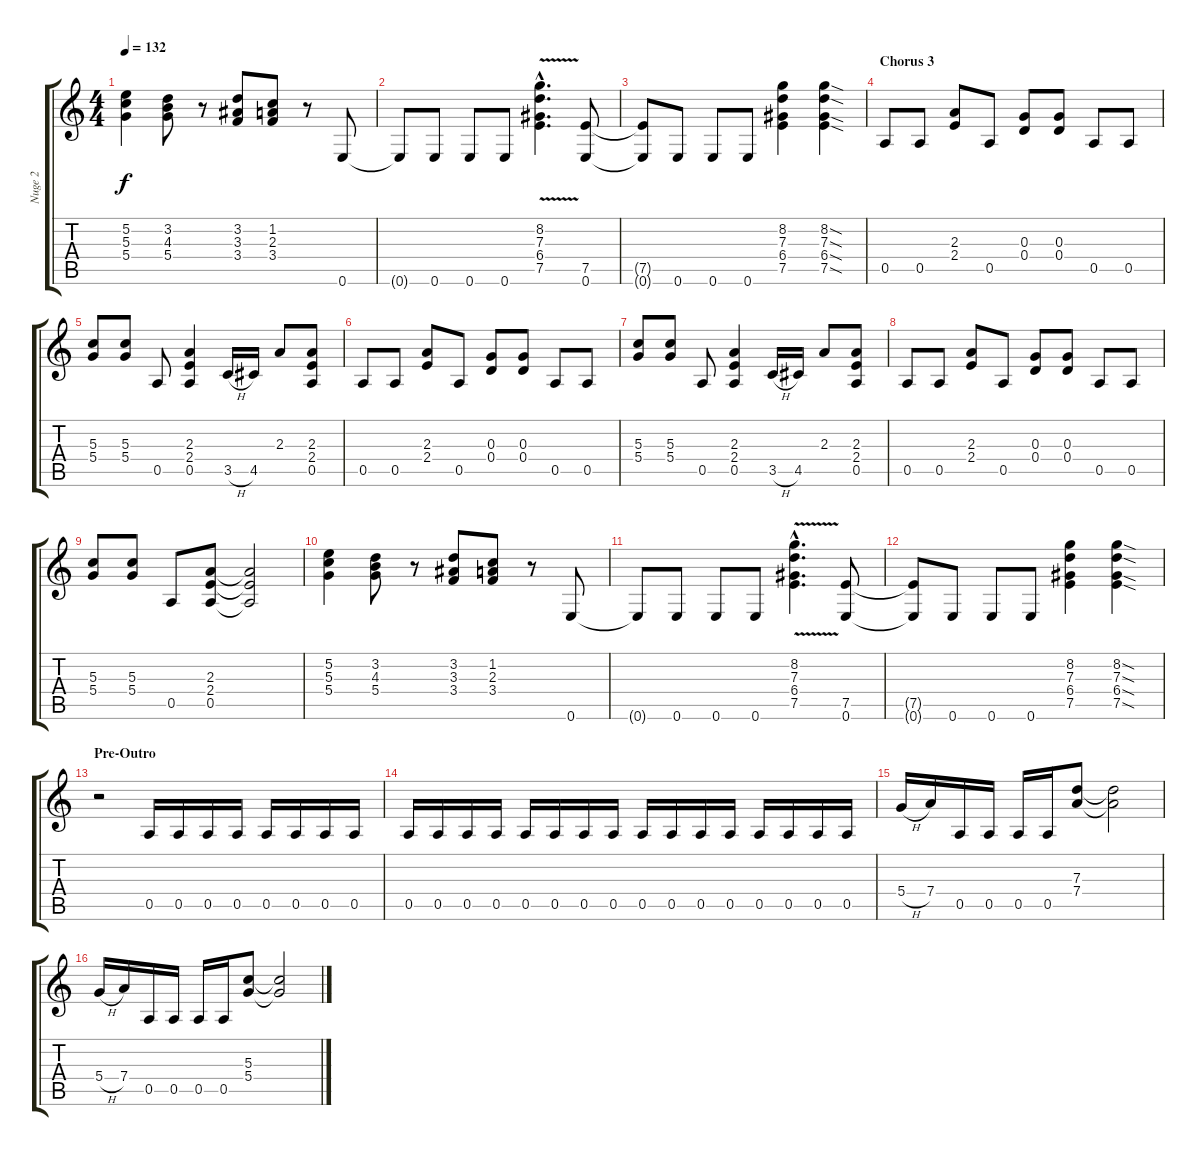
\track ("Nuge 2" "Nuge 2") {instrument distortionguitar}
\staff {score tabs}
\tuning (E4 B3 G3 D3 A2 E2) {hide}
\ts (4 4)
\tempo 132
\clef g2
\ks c
(5.2 5.3 5.4).4{dy f} (3.2 4.3 5.4).8 r.8 (3.2 3.3 3.4).8 (1.2 2.3 3.4).8 r.8 0.6.8 |
0.6{t}.8 0.6.8 0.6.8 0.6.8 (8.2{v hac} 7.3{v hac} 6.4{v hac} 7.5{v hac}).4{d} (7.5 0.6).8 |
(7.5{t} 0.6{t}).8 0.6.8 0.6.8 0.6.8 (8.2 7.3 6.4 7.5).4 (8.2{sod} 7.3{sod} 6.4{sod} 7.5{sod}).4 |
\section ("" "Chorus 3")
0.5.8 0.5.8 (2.3 2.4).8 0.5.8 (0.3 0.4).8 (0.3 0.4).8 0.5.8 0.5.8 |
(5.3 5.4).8 (5.3 5.4).8 0.5.8 (2.3 2.4 0.5).4 3.5{h}.16 4.5.16 2.3.8 (2.3 2.4 0.5).8 |
0.5.8 0.5.8 (2.3 2.4).8 0.5.8 (0.3 0.4).8 (0.3 0.4).8 0.5.8 0.5.8 |
(5.3 5.4).8 (5.3 5.4).8 0.5.8 (2.3 2.4 0.5).4 3.5{h}.16 4.5.16 2.3.8 (2.3 2.4 0.5).8 |
0.5.8 0.5.8 (2.3 2.4).8 0.5.8 (0.3 0.4).8 (0.3 0.4).8 0.5.8 0.5.8 |
(5.3 5.4).8 (5.3 5.4).8 0.5.8 (2.3 2.4 0.5).8 (2.3{t} 2.4{t} 0.5{t}).2 |
(5.2 5.3 5.4).4 (3.2 4.3 5.4).8 r.8 (3.2 3.3 3.4).8 (1.2 2.3 3.4).8 r.8 0.6.8 |
0.6{t}.8 0.6.8 0.6.8 0.6.8 (8.2{v hac} 7.3{v hac} 6.4{v hac} 7.5{v hac}).4{d} (7.5 0.6).8 |
(7.5{t} 0.6{t}).8 0.6.8 0.6.8 0.6.8 (8.2 7.3 6.4 7.5).4 (8.2{sod} 7.3{sod} 6.4{sod} 7.5{sod}).4 |
\section ("" "Pre-Outro")
r.2 0.5.16 0.5.16 0.5.16 0.5.16 0.5.16 0.5.16 0.5.16 0.5.16 |
0.5.16 0.5.16 0.5.16 0.5.16 0.5.16 0.5.16 0.5.16 0.5.16 0.5.16 0.5.16 0.5.16 0.5.16 0.5.16 0.5.16 0.5.16 0.5.16 |
5.4{h}.16 7.4.16 0.5.16 0.5.16 0.5.16 0.5.16 (7.3 7.4).8 (7.3{t} 7.4{t}).2 |
5.4{h}.16 7.4.16 0.5.16 0.5.16 0.5.16 0.5.16 (5.3 5.4).8 (5.3{t} 5.4{t}).2
